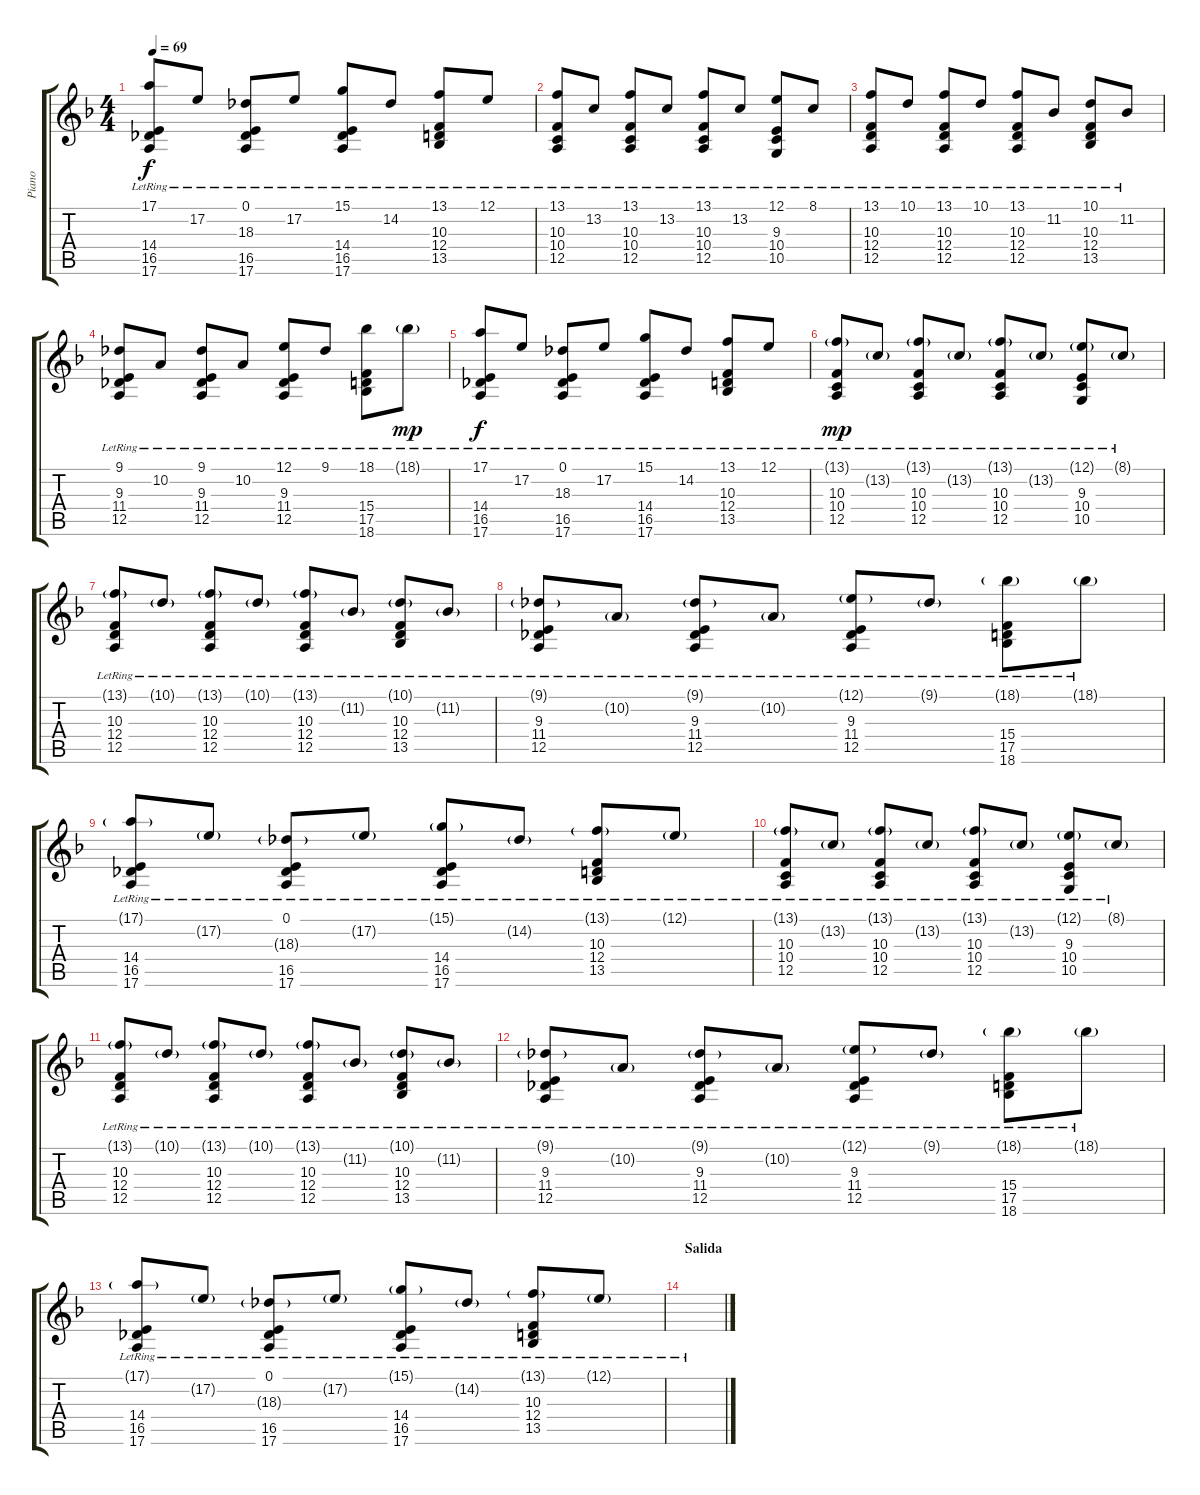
\track ("Piano" "Piano") {instrument brightacousticpiano}
\staff {score tabs}
\tuning (E4 B3 G3 D3 A2 E2) {hide}
\ts (4 4)
\tempo 69
\clef g2
\ks dminor
(17.1{lr} 14.4{lr} 16.5{lr} 17.6{lr}).8{dy f} 17.2{lr}.8 (0.1{lr} 18.3{lr} 16.5{lr} 17.6{lr}).8 17.2{lr}.8 (15.1{lr} 14.4{lr} 16.5{lr} 17.6{lr}).8 14.2{lr}.8 (13.1{lr} 10.3{lr} 12.4{lr} 13.5{lr}).8 12.1{lr}.8 |
(13.1{lr} 10.3{lr} 10.4{lr} 12.5{lr}).8 13.2{lr}.8 (13.1{lr} 10.3{lr} 10.4{lr} 12.5{lr}).8 13.2{lr}.8 (13.1{lr} 10.3{lr} 10.4{lr} 12.5{lr}).8 13.2{lr}.8 (12.1{lr} 9.3{lr} 10.4{lr} 10.5{lr}).8 8.1{lr}.8 |
(13.1{lr} 10.3{lr} 12.4{lr} 12.5{lr}).8 10.1{lr}.8 (13.1{lr} 10.3{lr} 12.4{lr} 12.5{lr}).8 10.1{lr}.8 (13.1{lr} 10.3{lr} 12.4{lr} 12.5{lr}).8 11.2{lr}.8 (10.1{lr} 10.3{lr} 12.4{lr} 13.5{lr}).8 11.2{lr}.8 |
(9.1{lr} 9.3{lr} 11.4{lr} 12.5{lr}).8 10.2{lr}.8 (9.1{lr} 9.3{lr} 11.4{lr} 12.5{lr}).8 10.2{lr}.8 (12.1{lr} 9.3{lr} 11.4{lr} 12.5{lr}).8 9.1{lr}.8 (18.1{lr} 15.4{lr} 17.5{lr} 18.6{lr}).8 18.1{g lr}.8{dy mp} |
(17.1{lr} 14.4{lr} 16.5{lr} 17.6{lr}).8{dy f} 17.2{lr}.8 (0.1{lr} 18.3{lr} 16.5{lr} 17.6{lr}).8 17.2{lr}.8 (15.1{lr} 14.4{lr} 16.5{lr} 17.6{lr}).8 14.2{lr}.8 (13.1{lr} 10.3{lr} 12.4{lr} 13.5{lr}).8 12.1{lr}.8 |
(13.1{g lr} 10.3{lr} 10.4{lr} 12.5{lr}).8{dy mp} 13.2{g lr}.8 (13.1{g lr} 10.3{lr} 10.4{lr} 12.5{lr}).8 13.2{g lr}.8 (13.1{g lr} 10.3{lr} 10.4{lr} 12.5{lr}).8 13.2{g lr}.8 (12.1{g lr} 9.3{lr} 10.4{lr} 10.5{lr}).8 8.1{g lr}.8 |
(13.1{g lr} 10.3{lr} 12.4{lr} 12.5{lr}).8 10.1{g lr}.8 (13.1{g lr} 10.3{lr} 12.4{lr} 12.5{lr}).8 10.1{g lr}.8 (13.1{g lr} 10.3{lr} 12.4{lr} 12.5{lr}).8 11.2{g lr}.8 (10.1{g lr} 10.3{lr} 12.4{lr} 13.5{lr}).8 11.2{g lr}.8 |
(9.1{g lr} 9.3{lr} 11.4{lr} 12.5{lr}).8 10.2{g lr}.8 (9.1{g lr} 9.3{lr} 11.4{lr} 12.5{lr}).8 10.2{g lr}.8 (12.1{g lr} 9.3{lr} 11.4{lr} 12.5{lr}).8 9.1{g lr}.8 (18.1{g lr} 15.4{lr} 17.5{lr} 18.6{lr}).8 18.1{g lr}.8 |
(17.1{g lr} 14.4{lr} 16.5{lr} 17.6{lr}).8 17.2{g lr}.8 (0.1{lr} 18.3{g lr} 16.5{lr} 17.6{lr}).8 17.2{g lr}.8 (15.1{g lr} 14.4{lr} 16.5{lr} 17.6{lr}).8 14.2{g lr}.8 (13.1{g lr} 10.3{lr} 12.4{lr} 13.5{lr}).8 12.1{g lr}.8 |
(13.1{g lr} 10.3{lr} 10.4{lr} 12.5{lr}).8 13.2{g lr}.8 (13.1{g lr} 10.3{lr} 10.4{lr} 12.5{lr}).8 13.2{g lr}.8 (13.1{g lr} 10.3{lr} 10.4{lr} 12.5{lr}).8 13.2{g lr}.8 (12.1{g lr} 9.3{lr} 10.4{lr} 10.5{lr}).8 8.1{g lr}.8 |
(13.1{g lr} 10.3{lr} 12.4{lr} 12.5{lr}).8 10.1{g lr}.8 (13.1{g lr} 10.3{lr} 12.4{lr} 12.5{lr}).8 10.1{g lr}.8 (13.1{g lr} 10.3{lr} 12.4{lr} 12.5{lr}).8 11.2{g lr}.8 (10.1{g lr} 10.3{lr} 12.4{lr} 13.5{lr}).8 11.2{g lr}.8 |
(9.1{g lr} 9.3{lr} 11.4{lr} 12.5{lr}).8 10.2{g lr}.8 (9.1{g lr} 9.3{lr} 11.4{lr} 12.5{lr}).8 10.2{g lr}.8 (12.1{g lr} 9.3{lr} 11.4{lr} 12.5{lr}).8 9.1{g lr}.8 (18.1{g lr} 15.4{lr} 17.5{lr} 18.6{lr}).8 18.1{g lr}.8 |
(17.1{g lr} 14.4{lr} 16.5{lr} 17.6{lr}).8 17.2{g lr}.8 (0.1{lr} 18.3{g lr} 16.5{lr} 17.6{lr}).8 17.2{g lr}.8 (15.1{g lr} 14.4{lr} 16.5{lr} 17.6{lr}).8 14.2{g lr}.8 (13.1{g lr} 10.3{lr} 12.4{lr} 13.5{lr}).8 12.1{g lr}.8 |
\section ("" "Salida")
